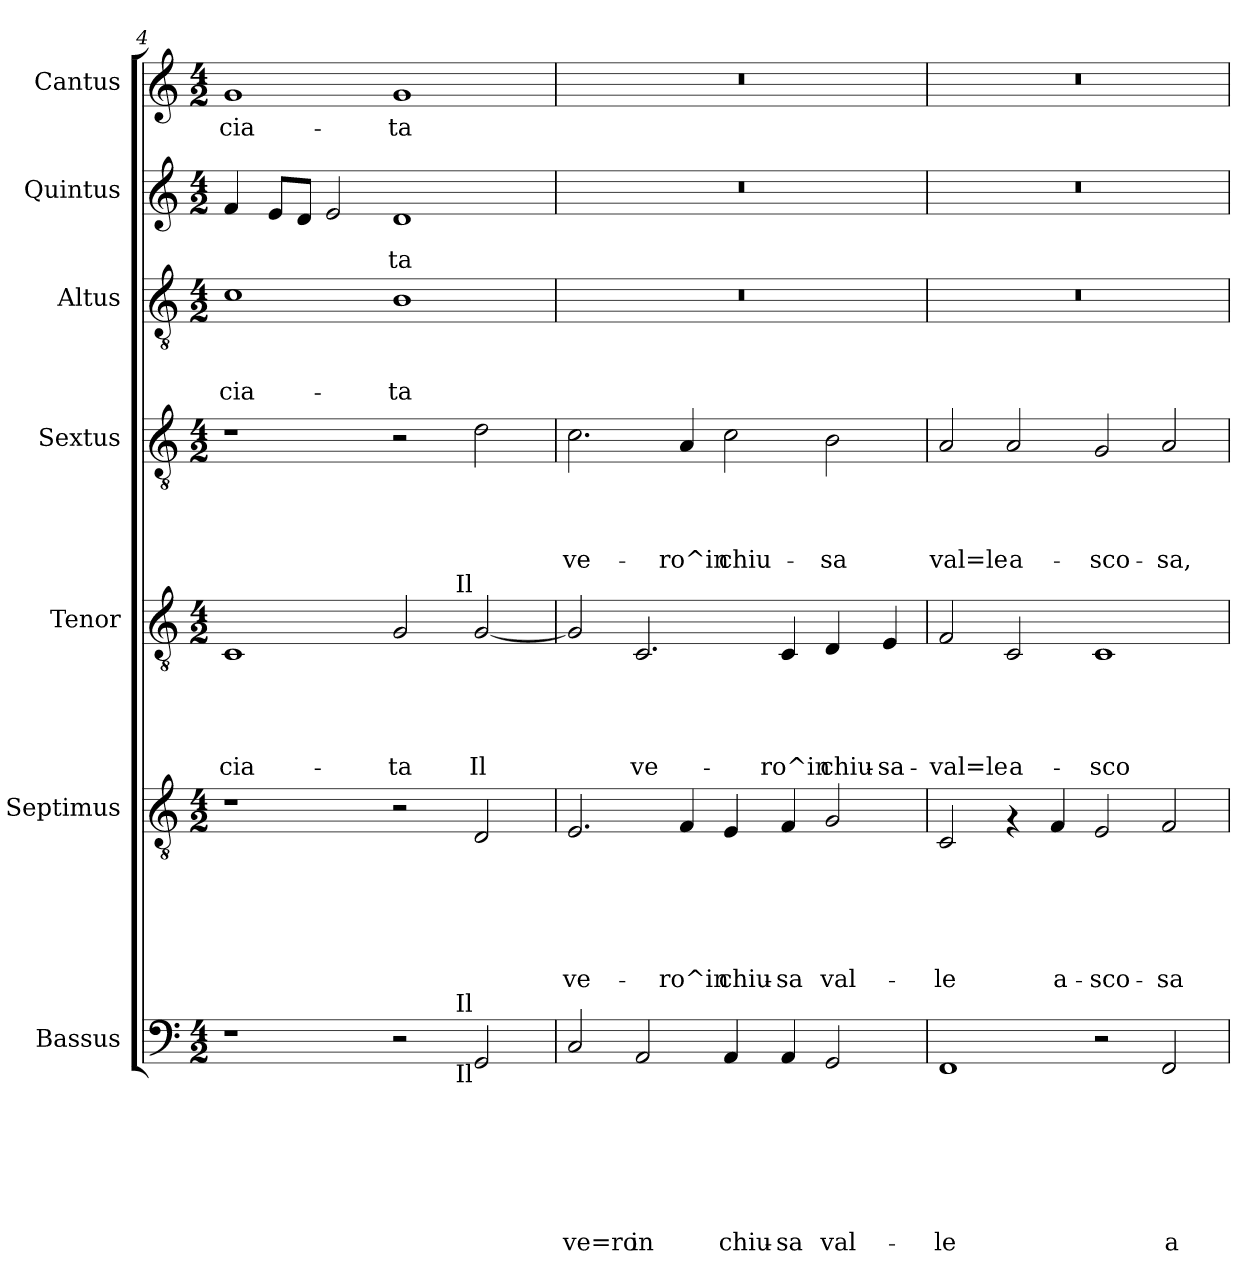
**kern	**text	**text	**text	**text	**text	**text	**text	**kern	**text	**text	**text	**text	**text	**text	**kern	**text	**text	**text	**text	**text	**kern	**text	**text	**text	**text	**kern	**text	**text	**text	**kern	**text	**text	**kern	**text
*part7	*part7	*part7	*part7	*part7	*part7	*part7	*part7	*part6	*part6	*part6	*part6	*part6	*part6	*part6	*part5	*part5	*part5	*part5	*part5	*part5	*part4	*part4	*part4	*part4	*part4	*part3	*part3	*part3	*part3	*part2	*part2	*part2	*part1	*part1
*staff7	*staff7	*staff7	*staff7	*staff7	*staff7	*staff7	*staff7	*staff6	*staff6	*staff6	*staff6	*staff6	*staff6	*staff6	*staff5	*staff5	*staff5	*staff5	*staff5	*staff5	*staff4	*staff4	*staff4	*staff4	*staff4	*staff3	*staff3	*staff3	*staff3	*staff2	*staff2	*staff2	*staff1	*staff1
*I"Bassus	*	*	*	*	*	*	*	*I"Septimus	*	*	*	*	*	*	*I"Tenor	*	*	*	*	*	*I"Sextus	*	*	*	*	*I"Altus	*	*	*	*I"Quintus	*	*	*I"Cantus	*
*clefF4	*	*	*	*	*	*	*	*clefGv2	*	*	*	*	*	*	*clefGv2	*	*	*	*	*	*clefGv2	*	*	*	*	*clefGv2	*	*	*	*clefG2	*	*	*clefG2	*
*k[]	*	*	*	*	*	*	*	*k[]	*	*	*	*	*	*	*k[]	*	*	*	*	*	*k[]	*	*	*	*	*k[]	*	*	*	*k[]	*	*	*k[]	*
*C:	*	*	*	*	*	*	*	*C:	*	*	*	*	*	*	*C:	*	*	*	*	*	*C:	*	*	*	*	*C:	*	*	*	*C:	*	*	*C:	*
*M4/2	*	*	*	*	*	*	*	*M4/2	*	*	*	*	*	*	*M4/2	*	*	*	*	*	*M4/2	*	*	*	*	*M4/2	*	*	*	*M4/2	*	*	*M4/2	*
=4	=4	=4	=4	=4	=4	=4	=4	=4	=4	=4	=4	=4	=4	=4	=4	=4	=4	=4	=4	=4	=4	=4	=4	=4	=4	=4	=4	=4	=4	=4	=4	=4	=4	=4
!	!	!	!	!	!	!	!	!	!	!	!	!	!	!	!	!	!	!	!	!LO:LY:b:rj	!	!	!	!	!	!	!	!	!LO:LY:b	!	!	!	!	!LO:LY:b
*^	*	*	*	*	*	*	*	*	*	*	*	*	*	*	*^	*	*	*	*	*	*	*	*	*	*	*	*	*	*	*	*	*	*	*
1r	1ryy	.	.	.	.	.	.	.	1r	.	.	.	.	.	.	1C	1ryy	.	.	.	.	-cia-	1r	.	.	.	.	1c	.	.	-cia-	4f/	.	.	1g	-cia-
.	.	.	.	.	.	.	.	.	.	.	.	.	.	.	.	.	.	.	.	.	.	.	.	.	.	.	.	.	.	.	.	8e/L	.	.	.	.
.	.	.	.	.	.	.	.	.	.	.	.	.	.	.	.	.	.	.	.	.	.	.	.	.	.	.	.	.	.	.	.	8d/J	.	.	.	.
.	.	.	.	.	.	.	.	.	.	.	.	.	.	.	.	.	.	.	.	.	.	.	.	.	.	.	.	.	.	.	.	2e/	.	.	.	.
!	!	!	!	!	!	!	!	!	!	!	!	!	!	!	!	!	!	!	!	!	!	!LO:LY:b:rj	!	!	!	!	!	!	!	!	!LO:LY:b	!	!	!LO:LY:b	!	!LO:LY:b
2r	4..ryy	.	.	.	.	.	.	.	2r	.	.	.	.	.	.	2G/	4..ryy	.	.	.	.	-ta	2r	.	.	.	.	1B	.	.	-ta	1d	.	-ta	1g	-ta
!	!	!	!	!	!	!	!	!	!	!	!	!	!	!	!	!	!LO:TX:a:t=Il	!	!	!	!	!	!	!	!	!	!	!	!	!	!	!	!	!	!	!
!	!LO:TX:a:t=Il	!	!	!	!	!	!	!	!	!	!	!	!	!	!	!	!	!	!	!	!	!	!	!	!	!	!	!	!	!	!	!	!	!	!	!
!	!LO:TX:b:t=Il	!	!	!	!	!	!	!	!	!	!	!	!	!	!	!	!	!	!	!	!	!	!	!	!	!	!	!	!	!	!	!	!	!	!	!
.	2ryy	.	.	.	.	.	.	.	.	.	.	.	.	.	.	.	2ryy	.	.	.	.	.	.	.	.	.	.	.	.	.	.	.	.	.	.	.
!	!	!	!	!	!	!	!	!	!	!	!	!	!	!	!	!	!	!	!	!	!	!LO:LY:b:rj	!	!	!	!	!	!	!	!	!	!	!	!	!	!
2GG/	.	.	.	.	.	.	.	.	2D/	.	.	.	.	.	.	[<2G/	.	.	.	.	.	Il	2d\	.	.	.	.	.	.	.	.	.	.	.	.	.
.	16ryy	.	.	.	.	.	.	.	.	.	.	.	.	.	.	.	16ryy	.	.	.	.	.	.	.	.	.	.	.	.	.	.	.	.	.	.	.
!!LO:PB:g=z
=5	=5	=5	=5	=5	=5	=5	=5	=5	=5	=5	=5	=5	=5	=5	=5	=5	=5	=5	=5	=5	=5	=5	=5	=5	=5	=5	=5	=5	=5	=5	=5	=5	=5	=5	=5	=5
!	!	!	!	!	!	!	!	!LO:LY:b	!	!	!	!	!	!	!LO:LY:b	!	!	!	!	!	!	!	!	!	!	!	!LO:LY:b	!	!	!	!	!	!	!	!	!
*v	*v	*	*	*	*	*	*	*	*	*	*	*	*	*	*	*v	*v	*	*	*	*	*	*	*	*	*	*	*	*	*	*	*	*	*	*	*
2C/	.	.	.	.	.	.	ve=ro	2.E/	.	.	.	.	.	ve-	2G/]	.	.	.	.	.	2.c\	.	.	.	ve-	0r	.	.	.	0r	.	.	0r	.
!	!	!	!	!	!	!	!LO:LY:b	!	!	!	!	!	!	!	!	!	!	!	!	!LO:LY:b:rj	!	!	!	!	!	!	!	!	!	!	!	!	!	!
2AA/	.	.	.	.	.	.	in	.	.	.	.	.	.	.	2.C/	.	.	.	.	ve-	.	.	.	.	.	.	.	.	.	.	.	.	.	.
!	!	!	!	!	!	!	!	!	!	!	!	!	!	!LO:LY:b	!	!	!	!	!	!	!	!	!	!	!LO:LY:b	!	!	!	!	!	!	!	!	!
.	.	.	.	.	.	.	.	4F/	.	.	.	.	.	-ro^in	.	.	.	.	.	.	4A/	.	.	.	-ro^in	.	.	.	.	.	.	.	.	.
!	!	!	!	!	!	!	!LO:LY:b	!	!	!	!	!	!	!LO:LY:b	!	!	!	!	!	!	!	!	!	!	!LO:LY:b	!	!	!	!	!	!	!	!	!
4AA/	.	.	.	.	.	.	chiu-	4E/	.	.	.	.	.	chiu-	.	.	.	.	.	.	2c\	.	.	.	chiu-	.	.	.	.	.	.	.	.	.
!	!	!	!	!	!	!	!LO:LY:b	!	!	!	!	!	!	!LO:LY:b	!	!	!	!	!	!LO:LY:b:rj	!	!	!	!	!	!	!	!	!	!	!	!	!	!
4AA/	.	.	.	.	.	.	-sa	4F/	.	.	.	.	.	-sa	4C/	.	.	.	.	-ro^in	.	.	.	.	.	.	.	.	.	.	.	.	.	.
!	!	!	!	!	!	!	!LO:LY:b	!	!	!	!	!	!	!LO:LY:b	!	!	!	!	!	!LO:LY:b:rj	!	!	!	!	!LO:LY:b	!	!	!	!	!	!	!	!	!
2GG/	.	.	.	.	.	.	val-	2G/	.	.	.	.	.	val-	4D/	.	.	.	.	chiu-	2B\	.	.	.	-sa	.	.	.	.	.	.	.	.	.
!	!	!	!	!	!	!	!	!	!	!	!	!	!	!	!	!	!	!	!	!LO:LY:b:rj	!	!	!	!	!	!	!	!	!	!	!	!	!	!
.	.	.	.	.	.	.	.	.	.	.	.	.	.	.	4E/	.	.	.	.	-sa-	.	.	.	.	.	.	.	.	.	.	.	.	.	.
=6	=6	=6	=6	=6	=6	=6	=6	=6	=6	=6	=6	=6	=6	=6	=6	=6	=6	=6	=6	=6	=6	=6	=6	=6	=6	=6	=6	=6	=6	=6	=6	=6	=6	=6
!	!	!	!	!	!	!	!LO:LY:b	!	!	!	!	!	!	!LO:LY:b	!	!	!	!	!	!LO:LY:b:rj	!	!	!	!	!LO:LY:b	!	!	!	!	!	!	!	!	!
1FF	.	.	.	.	.	.	-le	2C/	.	.	.	.	.	-le	2F/	.	.	.	.	-val=le	2A/	.	.	.	val=le	0r	.	.	.	0r	.	.	0r	.
!	!	!	!	!	!	!	!	!	!	!	!	!	!	!	!	!	!	!	!	!LO:LY:b:rj	!	!	!	!	!LO:LY:b	!	!	!	!	!	!	!	!	!
.	.	.	.	.	.	.	.	4rF	.	.	.	.	.	.	2C/	.	.	.	.	a-	2A/	.	.	.	a-	.	.	.	.	.	.	.	.	.
!	!	!	!	!	!	!	!	!	!	!	!	!	!	!LO:LY:b	!	!	!	!	!	!	!	!	!	!	!	!	!	!	!	!	!	!	!	!
.	.	.	.	.	.	.	.	4F/	.	.	.	.	.	a-	.	.	.	.	.	.	.	.	.	.	.	.	.	.	.	.	.	.	.	.
!	!	!	!	!	!	!	!	!	!	!	!	!	!	!LO:LY:b	!	!	!	!	!	!LO:LY:b:rj	!	!	!	!	!LO:LY:b	!	!	!	!	!	!	!	!	!
2r	.	.	.	.	.	.	.	2E/	.	.	.	.	.	-sco-	1C	.	.	.	.	-sco-	2G/	.	.	.	-sco-	.	.	.	.	.	.	.	.	.
!	!	!	!	!	!	!	!LO:LY:b	!	!	!	!	!	!	!LO:LY:b	!	!	!	!	!	!	!	!	!	!	!LO:LY:b	!	!	!	!	!	!	!	!	!
2FF/	.	.	.	.	.	.	a-	2F/	.	.	.	.	.	-sa	.	.	.	.	.	.	2A/	.	.	.	-sa,	.	.	.	.	.	.	.	.	.
=	=	=	=	=	=	=	=	=	=	=	=	=	=	=	=	=	=	=	=	=	=	=	=	=	=	=	=	=	=	=	=	=	=	=
*-	*-	*-	*-	*-	*-	*-	*-	*-	*-	*-	*-	*-	*-	*-	*-	*-	*-	*-	*-	*-	*-	*-	*-	*-	*-	*-	*-	*-	*-	*-	*-	*-	*-	*-
